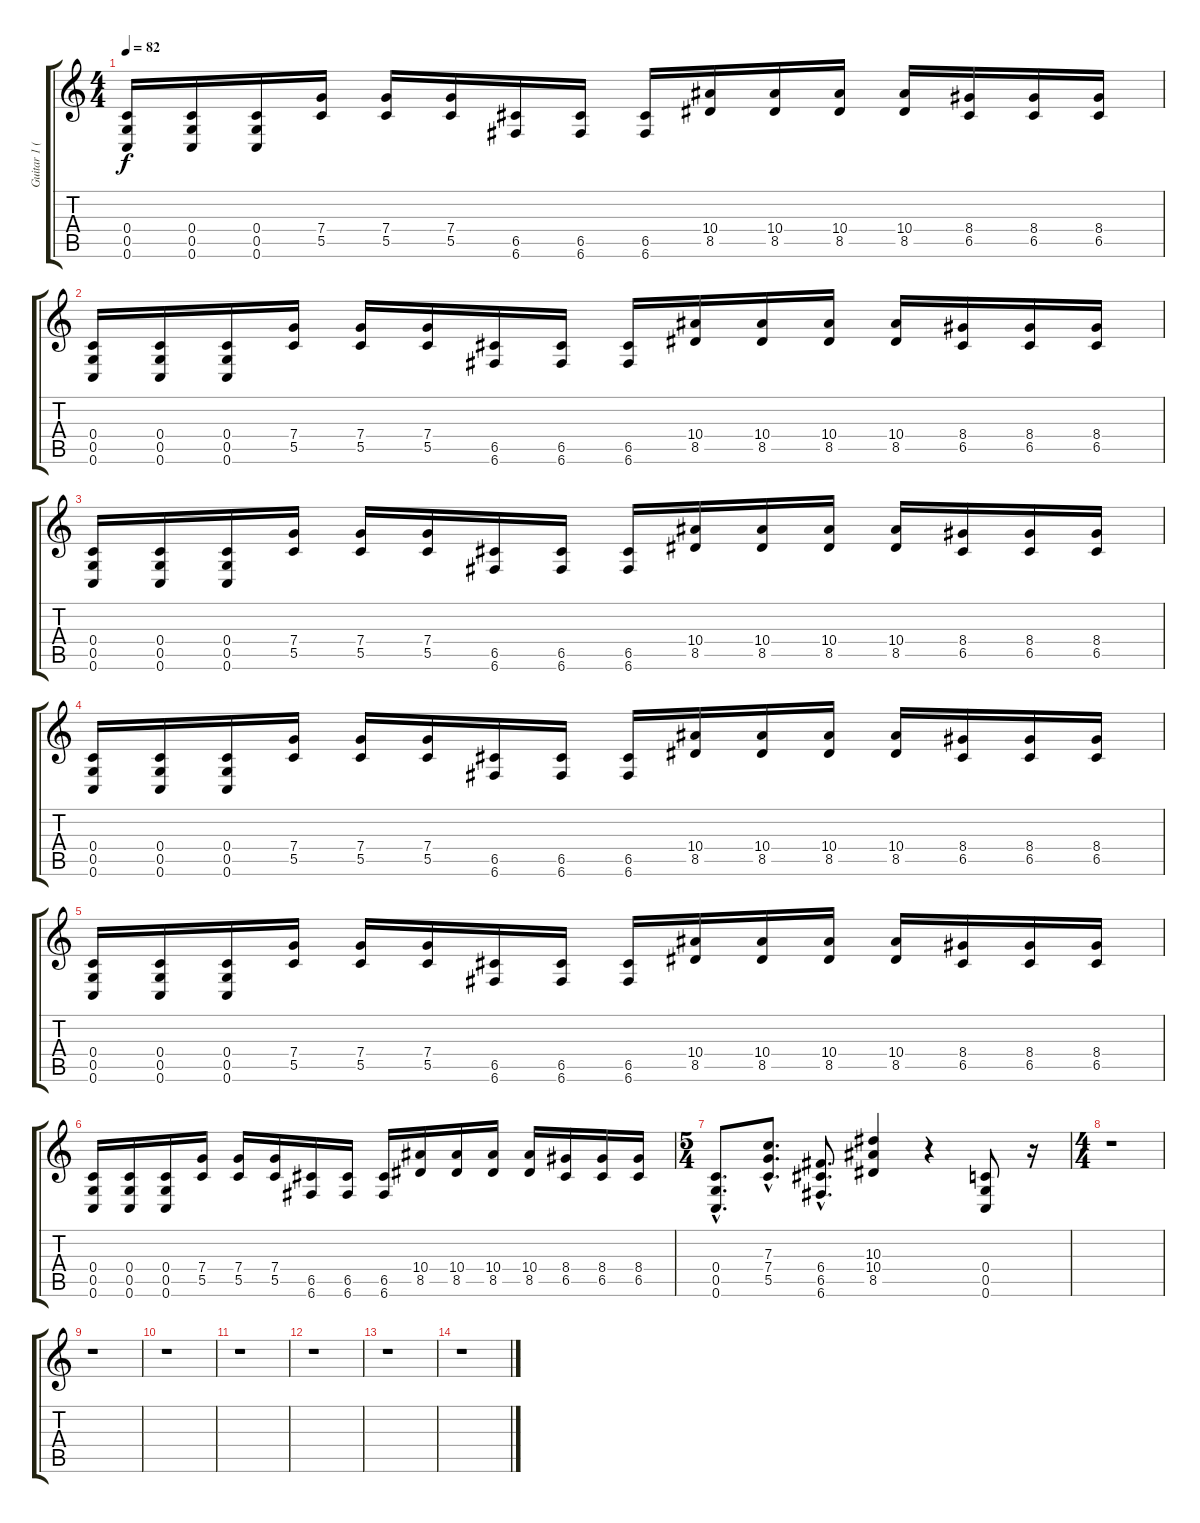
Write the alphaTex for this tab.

\track ("Guitar 1 (Heavy Distortion)" "Guitar 1 (") {instrument distortionguitar}
\staff {score tabs}
\tuning (D4 A3 F3 C3 G2 C2) {hide}
\ts (4 4)
\tempo 82
\clef g2
\ks c
(0.4 0.5 0.6).16{dy f} (0.4 0.5 0.6).16 (0.4 0.5 0.6).16 (7.4 5.5).16 (7.4 5.5).16 (7.4 5.5).16 (6.5 6.6).16 (6.5 6.6).16 (6.5 6.6).16 (10.4 8.5).16 (10.4 8.5).16 (10.4 8.5).16 (10.4 8.5).16 (8.4 6.5).16 (8.4 6.5).16 (8.4 6.5).16 |
(0.4 0.5 0.6).16 (0.4 0.5 0.6).16 (0.4 0.5 0.6).16 (7.4 5.5).16 (7.4 5.5).16 (7.4 5.5).16 (6.5 6.6).16 (6.5 6.6).16 (6.5 6.6).16 (10.4 8.5).16 (10.4 8.5).16 (10.4 8.5).16 (10.4 8.5).16 (8.4 6.5).16 (8.4 6.5).16 (8.4 6.5).16 |
(0.4 0.5 0.6).16 (0.4 0.5 0.6).16 (0.4 0.5 0.6).16 (7.4 5.5).16 (7.4 5.5).16 (7.4 5.5).16 (6.5 6.6).16 (6.5 6.6).16 (6.5 6.6).16 (10.4 8.5).16 (10.4 8.5).16 (10.4 8.5).16 (10.4 8.5).16 (8.4 6.5).16 (8.4 6.5).16 (8.4 6.5).16 |
(0.4 0.5 0.6).16 (0.4 0.5 0.6).16 (0.4 0.5 0.6).16 (7.4 5.5).16 (7.4 5.5).16 (7.4 5.5).16 (6.5 6.6).16 (6.5 6.6).16 (6.5 6.6).16 (10.4 8.5).16 (10.4 8.5).16 (10.4 8.5).16 (10.4 8.5).16 (8.4 6.5).16 (8.4 6.5).16 (8.4 6.5).16 |
(0.4 0.5 0.6).16 (0.4 0.5 0.6).16 (0.4 0.5 0.6).16 (7.4 5.5).16 (7.4 5.5).16 (7.4 5.5).16 (6.5 6.6).16 (6.5 6.6).16 (6.5 6.6).16 (10.4 8.5).16 (10.4 8.5).16 (10.4 8.5).16 (10.4 8.5).16 (8.4 6.5).16 (8.4 6.5).16 (8.4 6.5).16 |
(0.4 0.5 0.6).16 (0.4 0.5 0.6).16 (0.4 0.5 0.6).16 (7.4 5.5).16 (7.4 5.5).16 (7.4 5.5).16 (6.5 6.6).16 (6.5 6.6).16 (6.5 6.6).16 (10.4 8.5).16 (10.4 8.5).16 (10.4 8.5).16 (10.4 8.5).16 (8.4 6.5).16 (8.4 6.5).16 (8.4 6.5).16 |
\ts (5 4)
(0.4{hac} 0.5{hac} 0.6{hac}).8{d} (7.3{hac} 7.4{hac} 5.5{hac}).8{d} (6.4{hac} 6.5{hac} 6.6{hac}).8{d} (10.3 10.4 8.5).4 r.4 (0.4 0.5 0.6).8 r.16 |
\ts (4 4)
r.1 |
r.1 |
r.1 |
r.1 |
r.1 |
r.1 |
r.1
